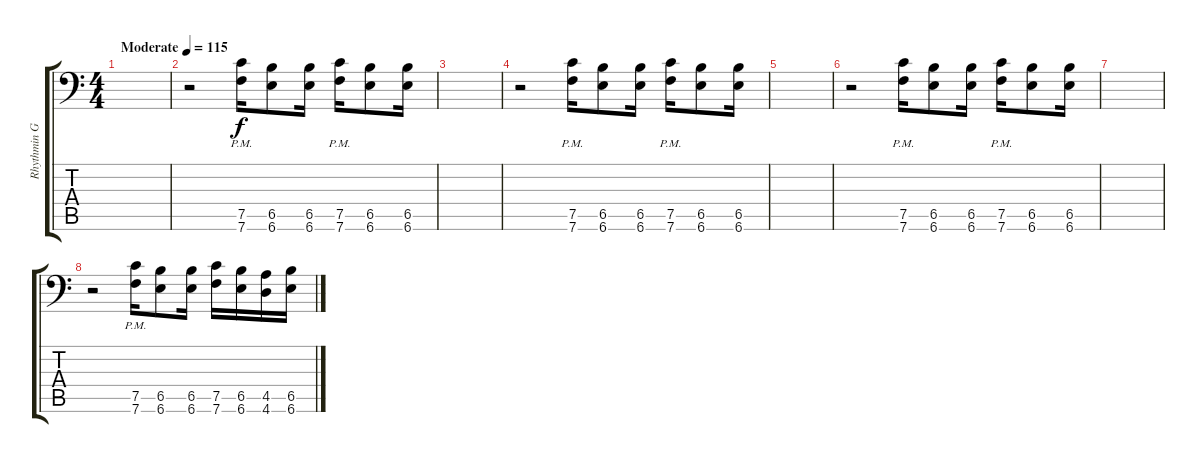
\track ("Rhythmin Guitar #1" "Rhythmin G") {instrument overdrivenguitar}
\staff {score tabs}
\tuning (C4 G3 Eb3 Bb2 F2 Bb1) {hide}
\ts (4 4)
\tempo (115 "Moderate")
\clef f4
\ks c
|
r.2 (7.5{pm} 7.6{pm}).16 (6.5 6.6).8 (6.5 6.6).16 (7.5{pm} 7.6{pm}).16 (6.5 6.6).8 (6.5 6.6).16 |
|
r.2 (7.5{pm} 7.6{pm}).16 (6.5 6.6).8 (6.5 6.6).16 (7.5{pm} 7.6{pm}).16 (6.5 6.6).8 (6.5 6.6).16 |
|
r.2 (7.5{pm} 7.6{pm}).16 (6.5 6.6).8 (6.5 6.6).16 (7.5{pm} 7.6{pm}).16 (6.5 6.6).8 (6.5 6.6).16 |
|
r.2 (7.5{pm} 7.6{pm}).16 (6.5 6.6).8 (6.5 6.6).16 (7.5 7.6).16 (6.5 6.6).16 (4.5 4.6).16 (6.5 6.6).16
